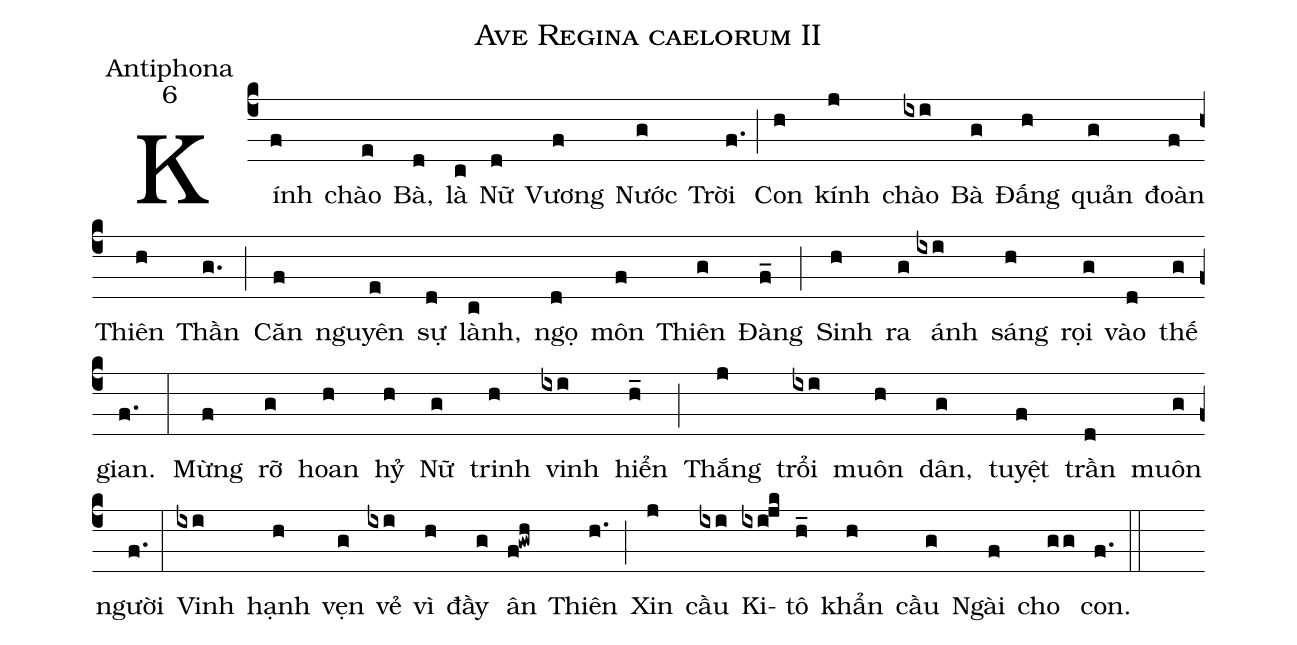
name:Ave Regina caelorum II;
office-part:Antiphona;
mode:6;
%%
(c4)Kính(f) chào(e) Bà,(d) là(c) Nữ(d) Vương(f) Nước(g) Trời(f.) (;)
Con(h) kính(j) chào(ixi) Bà(g) Đấng(h) quản(g) đoàn(f) Thiên(h) Thần(g.) (;)
Căn(f) nguyên(e) sự(d) lành,(c) ngọ(d) môn(f) Thiên(g) Đàng(f_) (;)
Sinh(h) ra(g) ánh(ixi) sáng(h) rọi(g) vào(d) thế(g) gian.(f.) (:)
Mừng(f) rỡ(g) hoan(h) hỷ(h) Nữ(g) trinh(h) vinh(ixi) hiển(h_) (;)
Thắng(j) trổi(ixi) muôn(h) dân,(g) tuyệt(f) trần(d) muôn(g) người(f.) (:)
Vinh(ixi) hạnh(h) vẹn(g) vẻ(ixi) vì(h) đầy(g) ân(f!gwh) Thiên(h.) (;)
Xin(j) cầu(ixi) Ki-(ixi!jk)tô(h_) khẩn(h) cầu(g) Ngài(f) cho(gg) con.(f.) (::)
